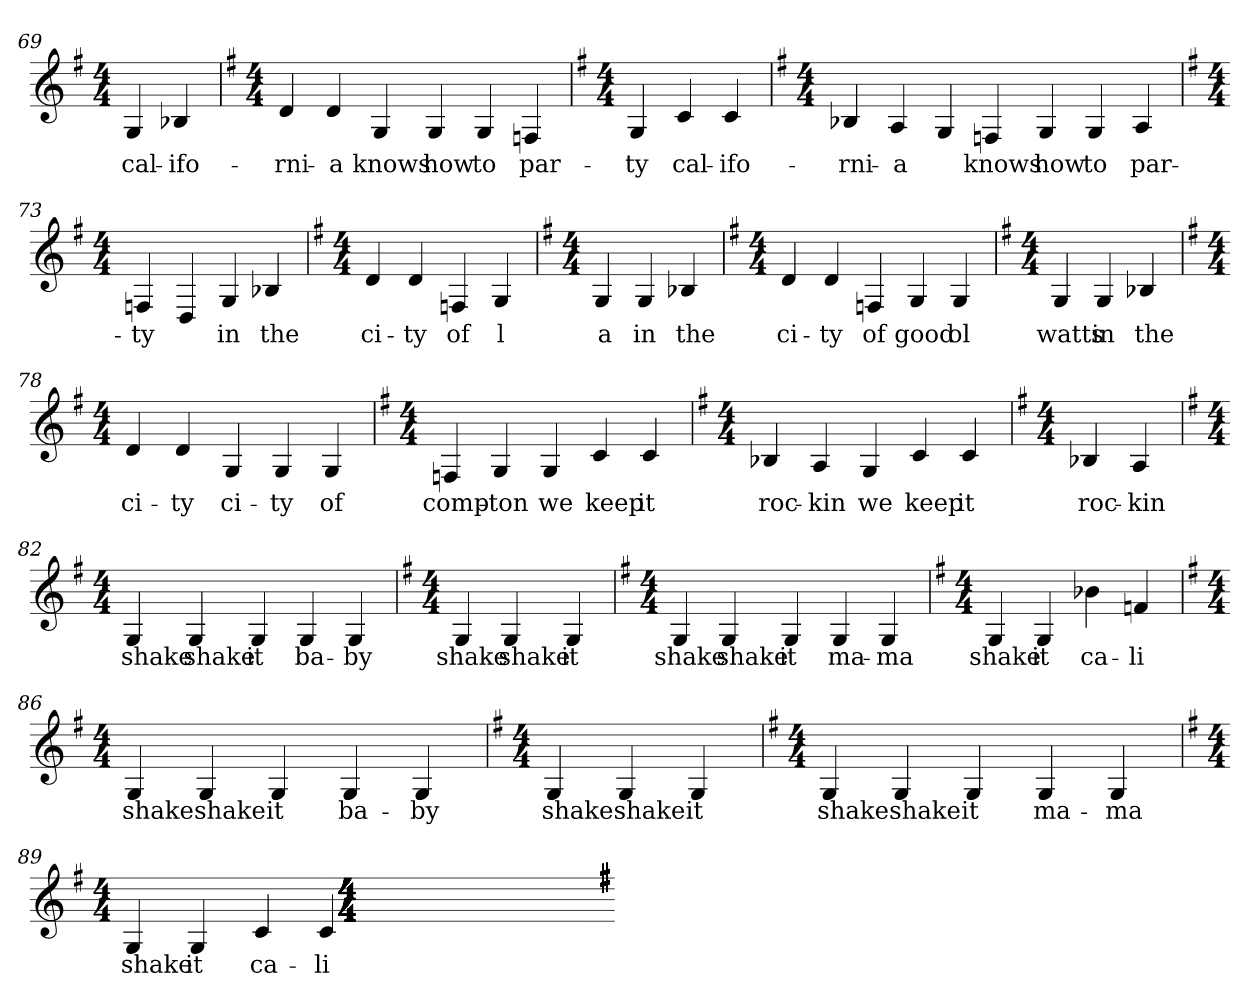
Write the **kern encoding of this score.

**kern	**text
*part1	*part1
*staff1	*staff1
*k[f#]	*
*G:	*
*M4/4	*
*k[f#]	*
*G:	*
*M4/4	*
*k[f#]	*
*G:	*
*M4/4	*
*k[f#]	*
*G:	*
*M4/4	*
*k[f#]	*
*G:	*
*M4/4	*
*k[f#]	*
*G:	*
*M4/4	*
*k[f#]	*
*G:	*
*M4/4	*
*k[f#]	*
*G:	*
*M4/4	*
*k[f#]	*
*G:	*
*M4/4	*
*k[f#]	*
*G:	*
*M4/4	*
*k[f#]	*
*G:	*
*M4/4	*
*k[f#]	*
*G:	*
*M4/4	*
*k[f#]	*
*G:	*
*M4/4	*
*k[f#]	*
*G:	*
*M4/4	*
*k[f#]	*
*G:	*
*M4/4	*
=69	=69
*k[f#]	*
*G:	*
*M4/4	*
4G	cal-
4B-X	-ifo-
=70	=70
*k[f#]	*
*G:	*
*M4/4	*
4d	-rni-
4d	-a
4G	knows
4G	how
4G	to
4Fn	par-
=71	=71
*k[f#]	*
*G:	*
*M4/4	*
4G	-ty
4c	cal-
4c	-ifo-
=72	=72
*k[f#]	*
*G:	*
*M4/4	*
4B-X	-rni-
4A	-a
4G	_
4Fn	knows
4G	how
4G	to
4A	par-
=73	=73
*k[f#]	*
*G:	*
*M4/4	*
4Fn	-ty
4D	_
4G	in
4B-X	the
=74	=74
*k[f#]	*
*G:	*
*M4/4	*
4d	ci-
4d	-ty
4Fn	of
4G	l
=75	=75
*k[f#]	*
*G:	*
*M4/4	*
4G	a
4G	in
4B-X	the
=76	=76
*k[f#]	*
*G:	*
*M4/4	*
4d	ci-
4d	-ty
4Fn	of
4G	good
4G	ol
=77	=77
*k[f#]	*
*G:	*
*M4/4	*
4G	watts
4G	in
4B-X	the
=78	=78
*k[f#]	*
*G:	*
*M4/4	*
4d	ci-
4d	-ty
4G	ci-
4G	-ty
4G	of
=79	=79
*k[f#]	*
*G:	*
*M4/4	*
4Fn	comp-
4G	-ton
4G	we
4c	keep
4c	it
=80	=80
*k[f#]	*
*G:	*
*M4/4	*
4B-X	roc-
4A	-kin
4G	we
4c	keep
4c	it
=81	=81
*k[f#]	*
*G:	*
*M4/4	*
4B-X	roc-
4A	-kin
=82	=82
*k[f#]	*
*G:	*
*M4/4	*
4G	shake
4G	shake
4G	it
4G	ba-
4G	-by
=83	=83
*k[f#]	*
*G:	*
*M4/4	*
4G	shake
4G	shake
4G	it
=84	=84
*k[f#]	*
*G:	*
*M4/4	*
4G	shake
4G	shake
4G	it
4G	ma-
4G	-ma
=85	=85
*k[f#]	*
*G:	*
*M4/4	*
4G	shake
4G	it
4b-X	ca-
4fn	-li
=86	=86
*k[f#]	*
*G:	*
*M4/4	*
4G	shake
4G	shake
4G	it
4G	ba-
4G	-by
=87	=87
*k[f#]	*
*G:	*
*M4/4	*
4G	shake
4G	shake
4G	it
=88	=88
*k[f#]	*
*G:	*
*M4/4	*
4G	shake
4G	shake
4G	it
4G	ma-
4G	-ma
=89	=89
*k[f#]	*
*G:	*
*M4/4	*
4G	shake
4G	it
4c	ca-
4c	-li
*k[f#]	*
*G:	*
*M4/4	*
*k[f#]	*
*G:	*
*M4/4	*
*k[f#]	*
*G:	*
*M4/4	*
*k[f#]	*
*G:	*
*M4/4	*
*k[f#]	*
*G:	*
*M4/4	*
*k[f#]	*
*G:	*
*M4/4	*
*k[f#]	*
*G:	*
*M4/4	*
*k[f#]	*
*G:	*
*M4/4	*
*k[f#]	*
*G:	*
*M4/4	*
*k[f#]	*
*G:	*
*M4/4	*
*k[f#]	*
*G:	*
*M4/4	*
*k[f#]	*
*G:	*
*M4/4	*
*k[f#]	*
*G:	*
*M4/4	*
*k[f#]	*
*G:	*
*M4/4	*
*k[f#]	*
*G:	*
*M4/4	*
*k[f#]	*
*G:	*
*M4/4	*
=-	=-
*-	*-
